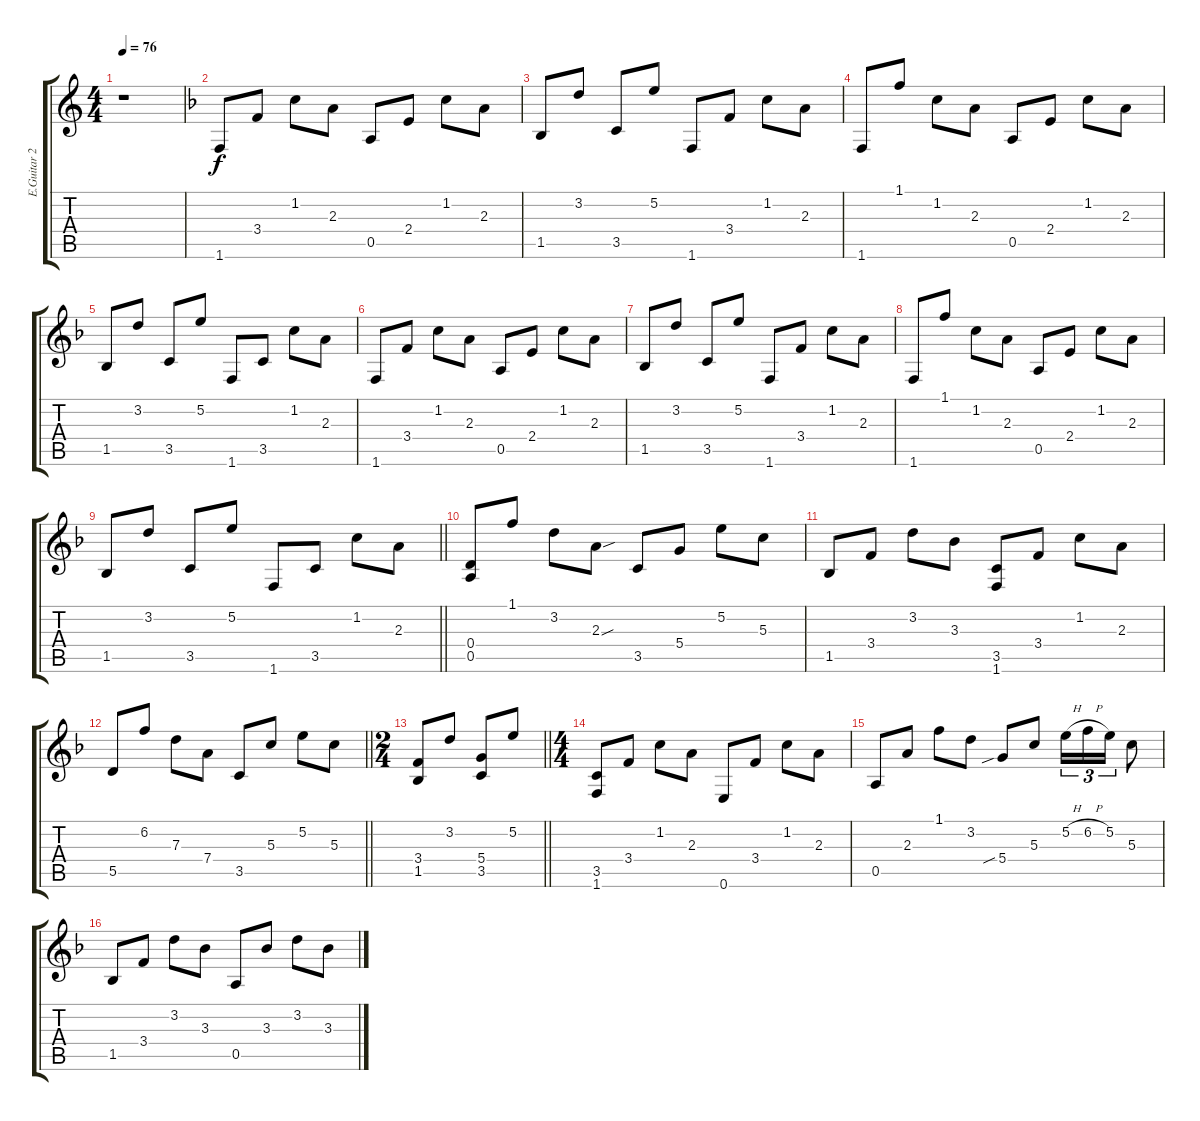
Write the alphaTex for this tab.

\track ("E.Guitar 2" "E.Guitar 2") {instrument electricguitarclean}
\staff {score tabs}
\tuning (E4 B3 G3 D3 A2 E2) {hide}
\ts (4 4)
\tempo 76
\clef g2
\ks c
r.1{dy f instrument electricguitarclean} |
\ks f
1.6.8 3.4.8 1.2.8 2.3.8 0.5.8 2.4.8 1.2.8 2.3.8 |
1.5.8 3.2.8 3.5.8 5.2.8 1.6.8 3.4.8 1.2.8 2.3.8 |
1.6.8 1.1.8 1.2.8 2.3.8 0.5.8 2.4.8 1.2.8 2.3.8 |
1.5.8 3.2.8 3.5.8 5.2.8 1.6.8 3.5.8 1.2.8 2.3.8 |
1.6.8 3.4.8 1.2.8 2.3.8 0.5.8 2.4.8 1.2.8 2.3.8 |
1.5.8 3.2.8 3.5.8 5.2.8 1.6.8 3.4.8 1.2.8 2.3.8 |
1.6.8 1.1.8 1.2.8 2.3.8 0.5.8 2.4.8 1.2.8 2.3.8 |
\barLineRight lightlight
1.5.8 3.2.8 3.5.8 5.2.8 1.6.8 3.5.8 1.2.8 2.3.8 |
(0.4 0.5).8 1.1.8 3.2.8 2.3{sou}.8 3.5.8 5.4.8 5.2.8 5.3.8 |
1.5.8 3.4.8 3.2.8 3.3.8 (3.5 1.6).8 3.4.8 1.2.8 2.3.8 |
\barLineRight lightlight
5.5.8 6.2.8 7.3.8 7.4.8 3.5.8 5.3.8 5.2.8 5.3.8 |
\ts (2 4)
\barLineRight lightlight
(3.4 1.5).8 3.2.8 (5.4 3.5).8 5.2.8 |
\ts (4 4)
(3.5 1.6).8 3.4.8 1.2.8 2.3.8 0.6.8 3.4.8 1.2.8 2.3.8 |
0.5.8 2.3.8 1.1.8 3.2.8 5.4{sib}.8 5.3.8 5.2{h}.16{tu (3 2)} 6.2{h}.16{tu (3 2)} 5.2.16{tu (3 2)} 5.3.8 |
1.5.8 3.4.8 3.2.8 3.3.8 0.5.8 3.3.8 3.2.8 3.3.8
